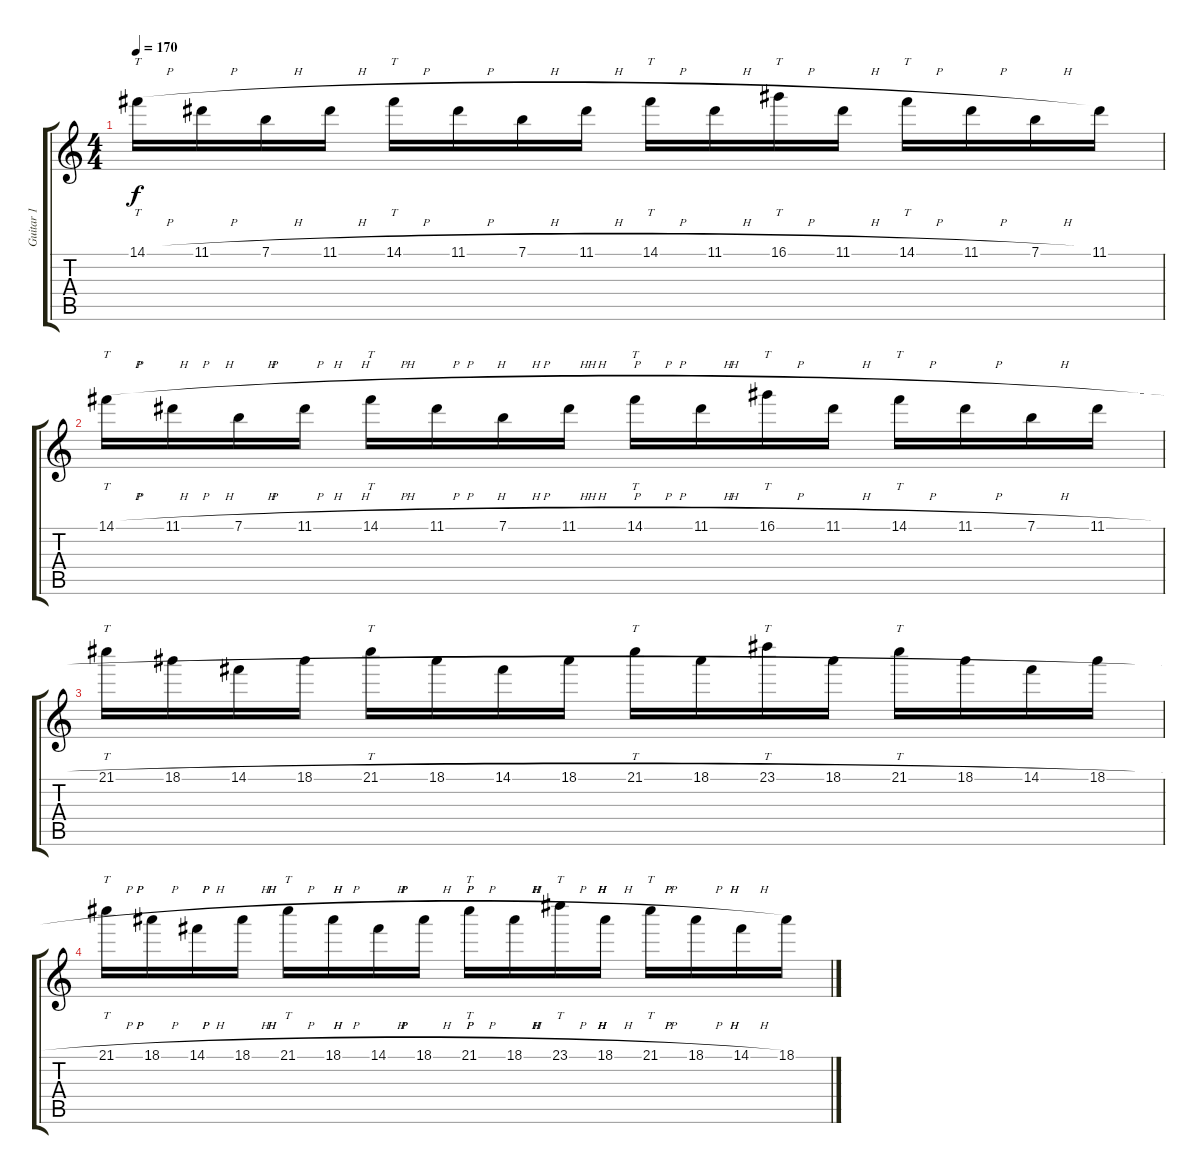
\track ("Guitar 1" "Guitar 1") {instrument distortionguitar}
\staff {score tabs}
\tuning (E4 B3 G3 D3 A2 E2) {hide}
\ts (4 4)
\tempo 170
\clef g2
\ks c
14.1{h}.16{tt dy f} 11.1{h}.16 7.1{h}.16 11.1{h}.16 14.1{h}.16{tt} 11.1{h}.16 7.1{h}.16 11.1{h}.16 14.1{h}.16{tt} 11.1{h}.16 16.1{h}.16{tt} 11.1{h}.16 14.1{h}.16{tt} 11.1{h}.16 7.1{h}.16 11.1.16 |
14.1{h}.16{tt} 11.1{h}.16 7.1{h}.16 11.1{h}.16 14.1{h}.16{tt} 11.1{h}.16 7.1{h}.16 11.1{h}.16 14.1{h}.16{tt} 11.1{h}.16 16.1{h}.16{tt} 11.1{h}.16 14.1{h}.16{tt} 11.1{h}.16 7.1{h}.16 11.1{h}.16 |
21.1{h}.16{tt} 18.1{h}.16 14.1{h}.16 18.1{h}.16 21.1{h}.16{tt} 18.1{h}.16 14.1{h}.16 18.1{h}.16 21.1{h}.16{tt} 18.1{h}.16 23.1{h}.16{tt} 18.1{h}.16 21.1{h}.16{tt} 18.1{h}.16 14.1{h}.16 18.1{h}.16 |
21.1{h}.16{tt} 18.1{h}.16 14.1{h}.16 18.1{h}.16 21.1{h}.16{tt} 18.1{h}.16 14.1{h}.16 18.1{h}.16 21.1{h}.16{tt} 18.1{h}.16 23.1{h}.16{tt} 18.1{h}.16 21.1{h}.16{tt} 18.1{h}.16 14.1{h}.16 18.1{h}.16
